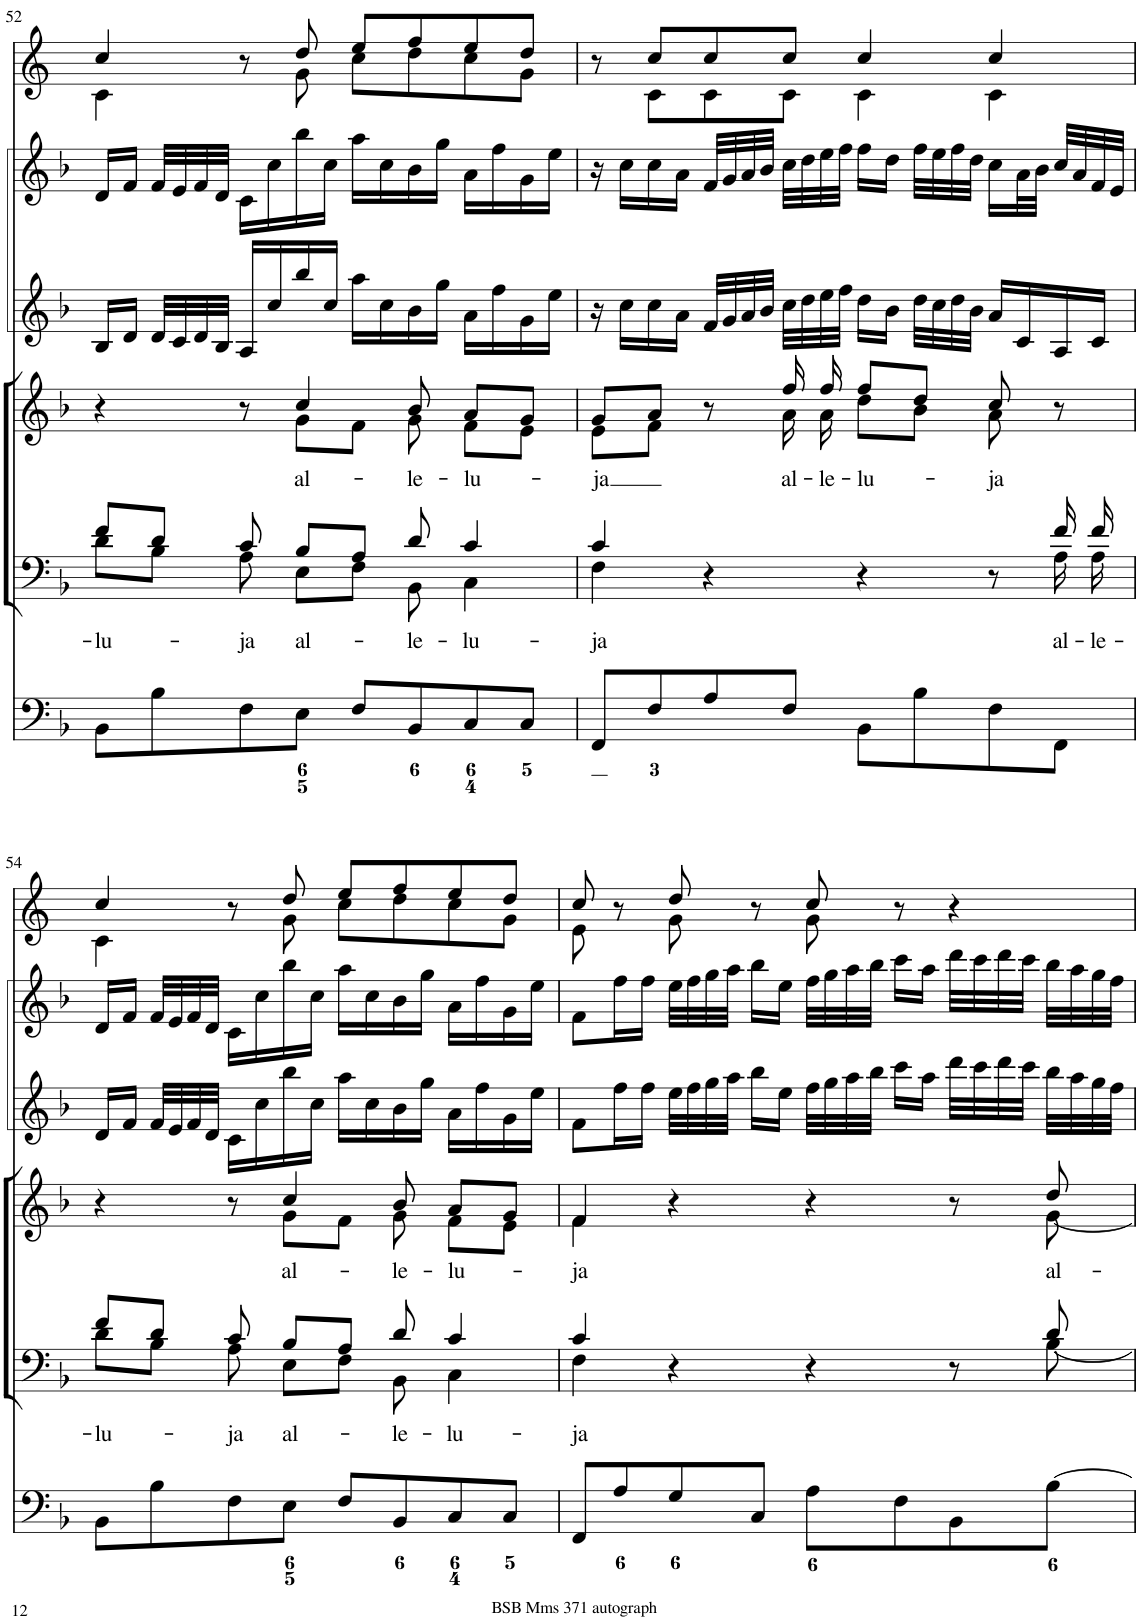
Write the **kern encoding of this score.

**kern	**kern	**text	**kern	**text	**kern	**kern	**kern
*part6	*part5	*part5	*part4	*part4	*part3	*part2	*part1
*staff6	*staff5	*staff5	*staff4	*staff4	*staff3	*staff2	*staff1
*I"Organ	*I"Voice	*	*I"Voice	*	*I"Violin	*I"Violini	*I"Corni in F
*	*	*	*	*	*I'Vln	*I'Vln	*
!!LO:PB:g=z
*clefF4	*clefF4	*	*clefG2	*	*clefG2	*clefG2	*clefG2
*	*	*	*	*	*	*	*Trd4c7
*k[b-]	*k[b-]	*	*k[b-]	*	*k[b-]	*k[b-]	*k[]
*M4/4	*M4/4	*	*M4/4	*	*M4/4	*M4/4	*M4/4
*met(c)	*met(c)	*	*met(c)	*	*met(c)	*met(c)	*met(c)
=52	=52	=52	=52	=52	=52	=52	=52
*	*^	*	*	*	*	*	*
!	!	!	!LO:LY:b	!	!	!	!	!
*	*	*	*	*^	*	*	*	*^
8BB-\L	8f/L	8d\L	-lu-	4r	4.ryy	.	16B-/LL	16d/LL	4cc/	4c\
.	.	.	.	.	.	.	16d/JJ	16f/JJ	.	.
8B-\	8d/J	8B-\J	.	.	.	.	32d/LLL	32f/LLL	.	.
.	.	.	.	.	.	.	32c/	32e/	.	.
.	.	.	.	.	.	.	32d/	32f/	.	.
.	.	.	.	.	.	.	32B-/JJJ	32d/JJJ	.	.
!	!	!	!LO:LY:b	!	!	!	!	!	!	!
8F\	8c/	8A\	-ja	8r	.	.	16A/LL	16c\LL	8r	8ryy
.	.	.	.	.	.	.	16cc/	16cc\	.	.
!	!	!	!LO:LY:b	!	!	!LO:LY:b	!	!	!	!
8E\J	8B-/L	8E\L	al-	4cc/	8g\L	al-	16bb-/	16bb-\	8dd/	8g\
.	.	.	.	.	.	.	16cc/JJ	16cc\JJ	.	.
8F/L	8A/J	8F\J	.	.	8f\J	.	16aa\LL	16aa\LL	8ee/L	8cc\L
.	.	.	.	.	.	.	16cc\	16cc\	.	.
!	!	!	!LO:LY:b	!	!	!LO:LY:b	!	!	!	!
8BB-/	8d/	8BB-\	-le-	8b-/	8g\	-le-	16b-\	16b-\	8ff/	8dd\
.	.	.	.	.	.	.	16gg\JJ	16gg\JJ	.	.
!	!	!	!LO:LY:b	!	!	!LO:LY:b	!	!	!	!
8C/	4c/	4C\	-lu-	8a/L	8f\L	-lu-	16a\LL	16a\LL	8ee/	8cc\
.	.	.	.	.	.	.	16ff\	16ff\	.	.
8C/J	.	.	.	8g/J	8e\J	.	16g\	16g\	8dd/J	8g\J
.	.	.	.	.	.	.	16ee\JJ	16ee\JJ	.	.
=53	=53	=53	=53	=53	=53	=53	=53	=53	=53	=53
!	!	!	!LO:LY:b	!	!	!LO:LY:b	!	!	!	!
8FF/L	4c/	4F\	-ja	8g/L	8e\L	-ja	16r	16r	8r	8ryy
.	.	.	.	.	.	.	16cc\LL	16cc\LL	.	.
8F/	.	.	.	8a/J	8f\J	.	16cc\	16cc\	8cc/L	8c\L
.	.	.	.	.	.	.	16a\JJ	16a\JJ	.	.
8A/	4r	8ryy	.	8r	8ryy	.	32f/LLL	32f/LLL	8cc/	8c\
.	.	.	.	.	.	.	32g/	32g/	.	.
.	.	.	.	.	.	.	32a/	32a/	.	.
.	.	.	.	.	.	.	32b-/JJJ	32b-/JJJ	.	.
*	*v	*v	*	*	*	*	*	*	*	*
!	!	!	!	!	!LO:LY:b	!	!	!	!
8F/J	.	.	16ff/	16a\	al-	32cc\LLL	32cc\LLL	8cc/J	8c\J
.	.	.	.	.	.	32dd\	32dd\	.	.
!	!	!	!	!	!LO:LY:b	!	!	!	!
.	.	.	16ff/	16a\	-le-	32ee\	32ee\	.	.
.	.	.	.	.	.	32ff\JJJ	32ff\JJJ	.	.
!	!	!	!	!	!LO:LY:b	!	!	!	!
8BB-\L	4r	.	8ff/L	8dd\L	-lu-	16dd\LL	16ff\LL	4cc/	4c\
.	.	.	.	.	.	16b-\JJ	16dd\JJ	.	.
8B-\	.	.	8dd/J	8b-\J	.	32dd\LLL	32ff\LLL	.	.
.	.	.	.	.	.	32cc\	32ee\	.	.
.	.	.	.	.	.	32dd\	32ff\	.	.
.	.	.	.	.	.	32b-\JJJ	32dd\JJJ	.	.
!	!	!	!	!	!LO:LY:b	!	!	!	!
8F\	8r	.	8cc/	8a\	-ja	16a/LL	16cc\LL	4cc/	4c\
.	.	.	.	.	.	16c/	32a\L	.	.
.	.	.	.	.	.	.	32b-\JJJ	.	.
*	*^	*	*	*	*	*	*	*	*
!	!	!	!LO:LY:b	!	!	!	!	!	!	!
8FF\J	16f/	16A\	al-	8r	8ryy	.	16A/	32cc/LLL	.	.
.	.	.	.	.	.	.	.	32a/	.	.
!	!	!	!LO:LY:b	!	!	!	!	!	!	!
.	16f/	16A\	-le-	.	.	.	16c/JJ	32f/	.	.
.	.	.	.	.	.	.	.	32e/JJJ	.	.
!!LO:LB:g=z	!!
=54	=54	=54	=54	=54	=54	=54	=54	=54	=54	=54
!	!	!	!LO:LY:b	!	!	!	!	!	!	!
8BB-\L	8f/L	8d\L	-lu-	4r	4.ryy	.	16d/LL	16d/LL	4cc/	4c\
.	.	.	.	.	.	.	16f/JJ	16f/JJ	.	.
8B-\	8d/J	8B-\J	.	.	.	.	32f/LLL	32f/LLL	.	.
.	.	.	.	.	.	.	32e/	32e/	.	.
.	.	.	.	.	.	.	32f/	32f/	.	.
.	.	.	.	.	.	.	32d/JJJ	32d/JJJ	.	.
!	!	!	!LO:LY:b	!	!	!	!	!	!	!
8F\	8c/	8A\	-ja	8r	.	.	16c\LL	16c\LL	8r	8ryy
.	.	.	.	.	.	.	16cc\	16cc\	.	.
!	!	!	!LO:LY:b	!	!	!LO:LY:b	!	!	!	!
8E\J	8B-/L	8E\L	al-	4cc/	8g\L	al-	16bb-\	16bb-\	8dd/	8g\
.	.	.	.	.	.	.	16cc\JJ	16cc\JJ	.	.
8F/L	8A/J	8F\J	.	.	8f\J	.	16aa\LL	16aa\LL	8ee/L	8cc\L
.	.	.	.	.	.	.	16cc\	16cc\	.	.
!	!	!	!LO:LY:b	!	!	!LO:LY:b	!	!	!	!
8BB-/	8d/	8BB-\	le-	8b-/	8g\	-le-	16b-\	16b-\	8ff/	8dd\
.	.	.	.	.	.	.	16gg\JJ	16gg\JJ	.	.
!	!	!	!LO:LY:b	!	!	!LO:LY:b	!	!	!	!
8C/	4c/	4C\	-lu-	8a/L	8f\L	-lu-	16a\LL	16a\LL	8ee/	8cc\
.	.	.	.	.	.	.	16ff\	16ff\	.	.
8C/J	.	.	.	8g/J	8e\J	.	16g\	16g\	8dd/J	8g\J
.	.	.	.	.	.	.	16ee\JJ	16ee\JJ	.	.
=55	=55	=55	=55	=55	=55	=55	=55	=55	=55	=55
!	!	!	!LO:LY:b	!	!	!LO:LY:b	!	!	!	!
8FF/L	4c/	4F\	-ja	4f/	4f\	-ja	8f\L	8f\L	8cc/	8e\
8A/	.	.	.	.	.	.	16ff\L	16ff\L	8r	8ryy
.	.	.	.	.	.	.	16ff\JJ	16ff\JJ	.	.
8G/	4r	8ryy	.	4r	8ryy	.	32ee\LLL	32ee\LLL	8dd/	8g\
.	.	.	.	.	.	.	32ff\	32ff\	.	.
.	.	.	.	.	.	.	32gg\	32gg\	.	.
.	.	.	.	.	.	.	32aa\JJJ	32aa\JJJ	.	.
*	*v	*v	*	*	*	*	*	*	*	*
*	*	*	*v	*v	*	*	*	*	*
8C/J	.	.	.	.	16bb-\LL	16bb-\LL	8r	8ryy
.	.	.	.	.	16ee\JJ	16ee\JJ	.	.
8A\L	4r	.	4r	.	32ff\LLL	32ff\LLL	8cc/	8g\
.	.	.	.	.	32gg\	32gg\	.	.
.	.	.	.	.	32aa\	32aa\	.	.
.	.	.	.	.	32bb-\JJJ	32bb-\JJJ	.	.
8F\	.	.	.	.	16ccc\LL	16ccc\LL	8r	4.ryy
.	.	.	.	.	16aa\JJ	16aa\JJ	.	.
8BB-\	8r	.	8r	.	32ddd\LLL	32ddd\LLL	4r	.
.	.	.	.	.	32ccc\	32ccc\	.	.
.	.	.	.	.	32ddd\	32ddd\	.	.
.	.	.	.	.	32ccc\JJJ	32ccc\JJJ	.	.
*	*^	*	*	*	*	*	*	*
!	!	!	!	!	!LO:LY:b	!	!	!	!
*	*	*	*	*^	*	*	*	*	*
[8B-\J	8d/	[8B-\	.	8dd/	[8g\	al-	32bb-\LLL	32bb-\LLL	.	.
.	.	.	.	.	.	.	32aa\	32aa\	.	.
.	.	.	.	.	.	.	32gg\	32gg\	.	.
.	.	.	.	.	.	.	32ff\JJJ	32ff\JJJ	.	.
*	*v	*v	*	*	*	*	*	*	*v	*v
*	*	*	*v	*v	*	*	*	*
=	=	=	=	=	=	=	=
*-	*-	*-	*-	*-	*-	*-	*-
